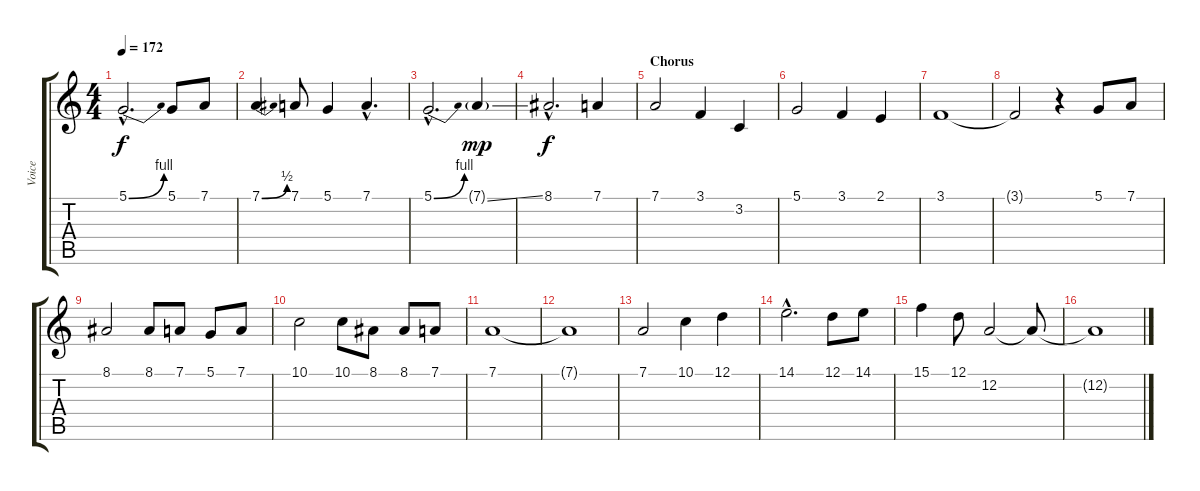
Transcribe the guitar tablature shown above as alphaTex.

\track ("Voice" "Voice") {instrument synthvoice}
\staff {score tabs}
\tuning (D4 A3 F3 C3 G2 D2) {hide}
\ts (4 4)
\tempo 172
\clef g2
\ks c
5.1{be (bend 0 0 60 4) hac}.2{d dy f} 5.1.8 7.1.8 |
7.1{be (bend 0 0 60 2)}.4 7.1.8 5.1.4 7.1{hac}.4{d} |
5.1{be (bend 0 0 60 4) hac}.2{d} 7.1{ss g}.4{dy mp} |
8.1{hac}.2{d dy f} 7.1.4 |
\section ("" "Chorus")
7.1.2 3.1.4 3.2.4 |
5.1.2 3.1.4 2.1.4 |
3.1.1 |
3.1{t}.2 r.4 5.1.8 7.1.8 |
8.1.2 8.1.8 7.1.8 5.1.8 7.1.8 |
10.1.2 10.1.8 8.1.8 8.1.8 7.1.8 |
7.1.1 |
7.1{t}.1 |
7.1.2 10.1.4 12.1.4 |
14.1{hac}.2{d} 12.1.8 14.1.8 |
15.1.4 12.1.8 12.2.2 12.2{t}.8 |
12.2{t}.1
